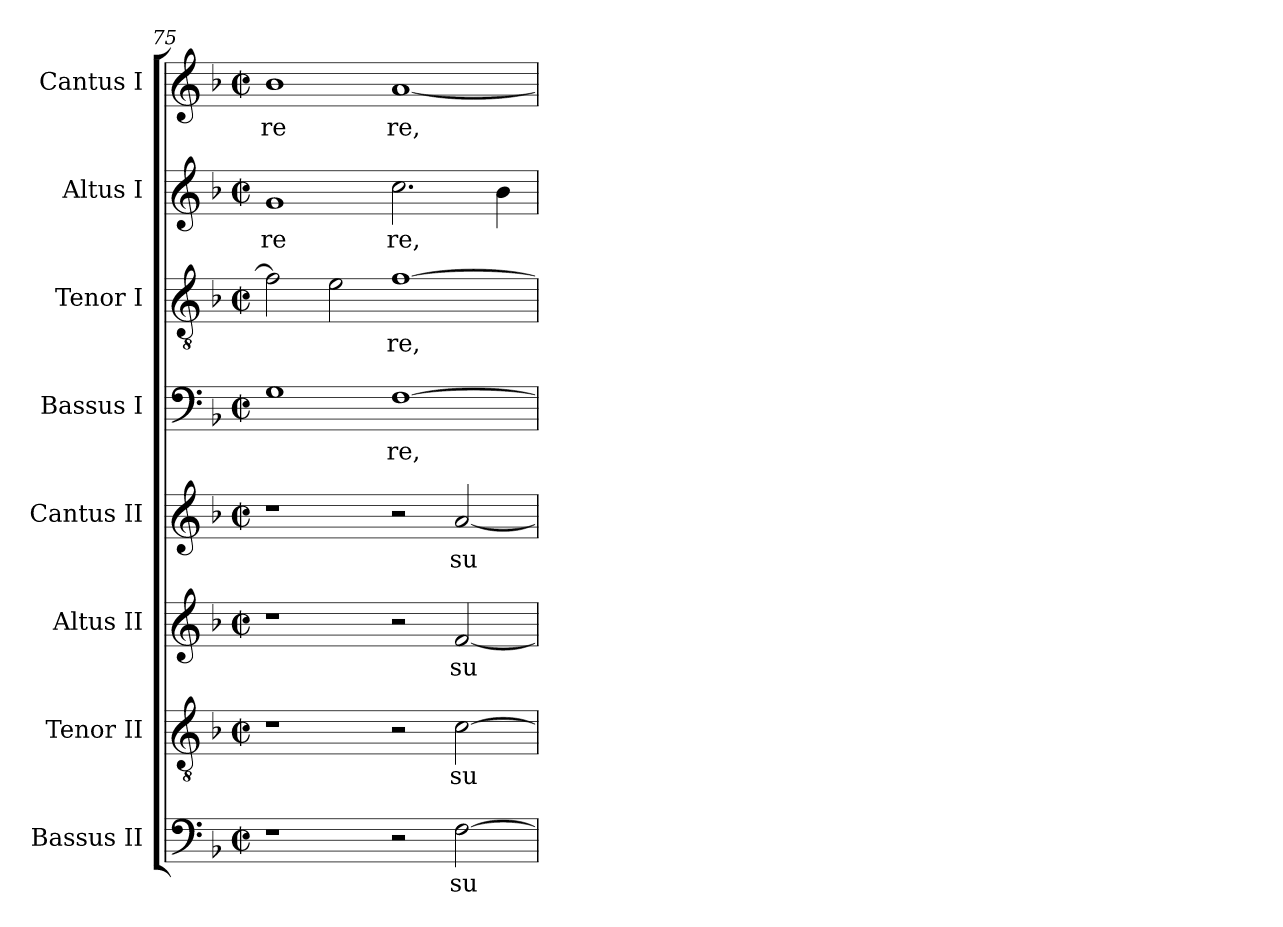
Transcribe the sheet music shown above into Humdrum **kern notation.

**kern	**text	**kern	**text	**kern	**text	**kern	**text	**kern	**text	**kern	**text	**kern	**text	**kern	**text
*part8	*part8	*part7	*part7	*part6	*part6	*part5	*part5	*part4	*part4	*part3	*part3	*part2	*part2	*part1	*part1
*staff8	*staff8	*staff7	*staff7	*staff6	*staff6	*staff5	*staff5	*staff4	*staff4	*staff3	*staff3	*staff2	*staff2	*staff1	*staff1
*I"Bassus II	*	*I"Tenor II	*	*I"Altus II	*	*I"Cantus II	*	*I"Bassus I	*	*I"Tenor I	*	*I"Altus I	*	*I"Cantus I	*
*clefF4	*	*clefGv2	*	*clefG2	*	*clefG2	*	*clefF4	*	*clefGv2	*	*clefG2	*	*clefG2	*
*k[b-]	*	*k[b-]	*	*k[b-]	*	*k[b-]	*	*k[b-]	*	*k[b-]	*	*k[b-]	*	*k[b-]	*
*F:	*	*F:	*	*F:	*	*F:	*	*F:	*	*F:	*	*F:	*	*F:	*
*M2/2	*	*M2/2	*	*M2/2	*	*M2/2	*	*M2/2	*	*M2/2	*	*M2/2	*	*M2/2	*
*met(c|)	*	*met(c|)	*	*met(c|)	*	*met(c|)	*	*met(c|)	*	*met(c|)	*	*met(c|)	*	*met(c|)	*
=75	=75	=75	=75	=75	=75	=75	=75	=75	=75	=75	=75	=75	=75	=75	=75
!	!	!	!	!	!	!	!	!	!	!	!	!	!LO:LY:b:cj	!	!LO:LY:b:cj
1r	.	1r	.	1r	.	1r	.	1G	.	2f\]	.	1g	re	1b-	re
.	.	.	.	.	.	.	.	.	.	2e\	.	.	.	.	.
!	!	!	!	!	!	!	!	!	!LO:LY:b:cj	!	!LO:LY:b:cj	!	!LO:LY:b:cj	!	!LO:LY:b:cj
2r	.	2r	.	2r	.	2r	.	[<1F	-re,	[>1f	-re,	2.cc\	re,	[>1a	re,
!	!LO:LY:b:cj	!	!LO:LY:b:cj	!	!LO:LY:b:cj	!	!LO:LY:b:cj	!	!	!	!	!	!	!	!
[>2F\	su	[<2c\	su	[>2f/	su-	[>2a/	su	.	.	.	.	.	.	.	.
.	.	.	.	.	.	.	.	.	.	.	.	4b-\	.	.	.
=	=	=	=	=	=	=	=	=	=	=	=	=	=	=	=
*-	*-	*-	*-	*-	*-	*-	*-	*-	*-	*-	*-	*-	*-	*-	*-
